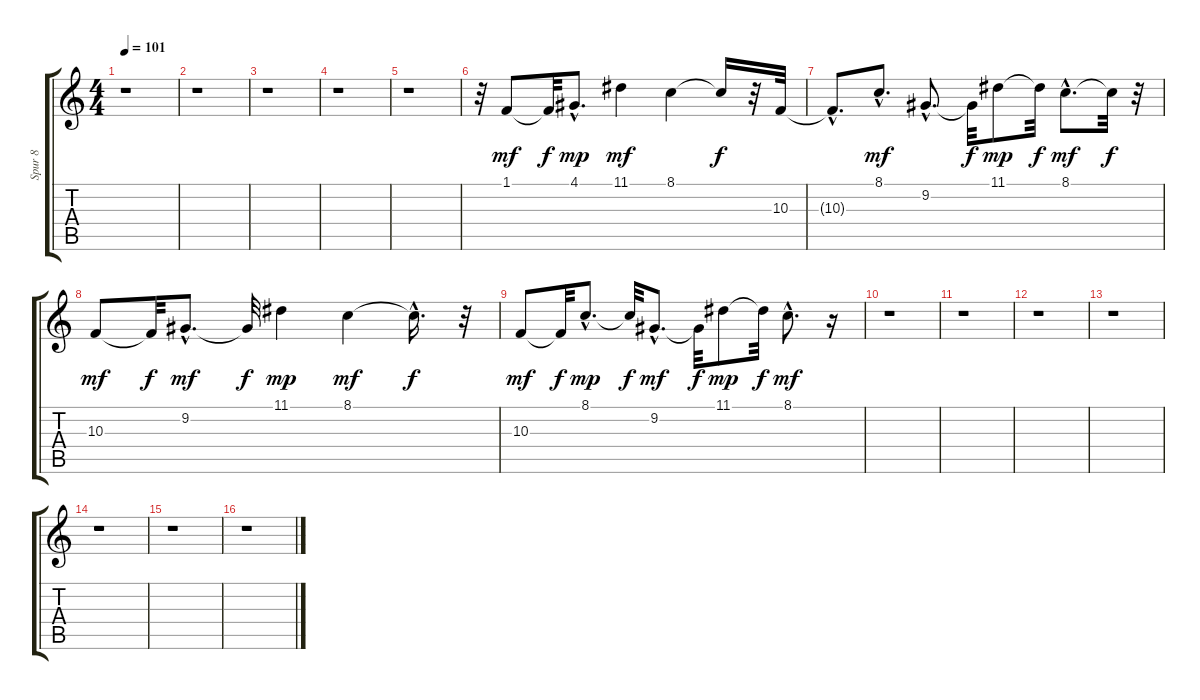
\track ("Spur 8" "Spur 8") {instrument shakuhachi}
\staff {score tabs}
\tuning (E4 B3 G3 D3 A2 E2) {hide}
\ts (4 4)
\tempo 101
\clef g2
\ks c
r.1{dy mf} |
r.1 |
r.1 |
r.1 |
r.1 |
r.32 1.1.8 1.1{t}.32{dy f} 4.1{hac}.8{d dy mp} 11.1.4{dy mf} 8.1.4 8.1{t}.16{dy f} r.32 10.3.32 |
10.3{hac t}.8{d} 8.1{hac}.8{d dy mf} 9.2{hac}.8{d} 9.2{t}.32{dy f} 11.1.8{dy mp} 11.1{t}.32{dy f} 8.1{hac}.8{d dy mf} 8.1{t}.32{dy f} r.32 |
10.3.8{dy mf} 10.3{t}.32{dy f} 9.2{hac}.8{d dy mf} 9.2{t}.32{dy f} 11.1.4{dy mp} 8.1.4{dy mf} 8.1{hac t}.16{d dy f} r.32 |
10.3.8{dy mf} 10.3{t}.32{dy f} 8.1{hac}.8{d dy mp} 8.1{t}.32{dy f} 9.2{hac}.8{d dy mf} 9.2{t}.32{dy f} 11.1.8{dy mp} 11.1{t}.32{dy f} 8.1{hac}.8{d dy mf} r.16 |
r.1 |
r.1 |
r.1 |
r.1 |
r.1 |
r.1 |
r.1
